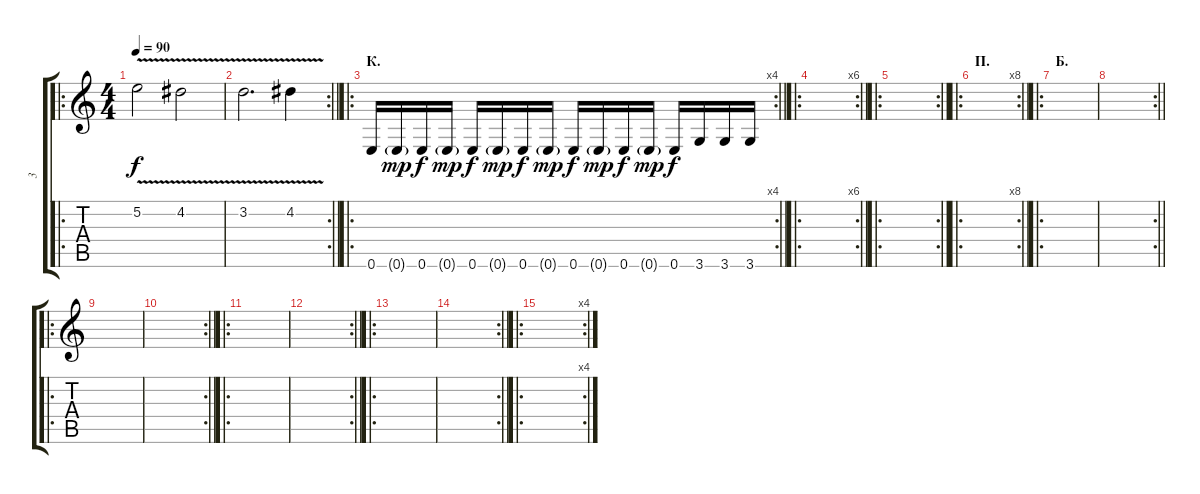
\track ("3" "3") {instrument synthbass1}
\staff {score tabs}
\tuning (E4 B3 G3 D3 A2 E2) {hide}
\ro
\ts (4 4)
\tempo 90
\clef g2
\ks c
5.2{v}.2{dy f} 4.2{v}.2 |
\rc 2
\barLineRight lightlight
3.2{v}.2{d} 4.2{v}.4 |
\ro
\rc 4
\section ("" "К.")
\barLineRight lightlight
0.6.16 0.6{g}.16{dy mp} 0.6.16{dy f} 0.6{g}.16{dy mp} 0.6.16{dy f} 0.6{g}.16{dy mp} 0.6.16{dy f} 0.6{g}.16{dy mp} 0.6.16{dy f} 0.6{g}.16{dy mp} 0.6.16{dy f} 0.6{g}.16{dy mp} 0.6.16{dy f} 3.6.16 3.6.16 3.6.16 |
\ro
\rc 6
\barLineRight lightlight
|
\ro
\rc 2
\barLineRight lightlight
|
\ro
\rc 8
\section ("" "П.")
\barLineRight lightlight
|
\ro
\section ("" "Б.")
|
\rc 2
\barLineRight lightlight
|
\ro
|
\rc 2
\barLineRight lightlight
|
\ro
|
\rc 2
\barLineRight lightlight
|
\ro
|
\rc 2
\barLineRight lightlight
|
\ro
\rc 4
